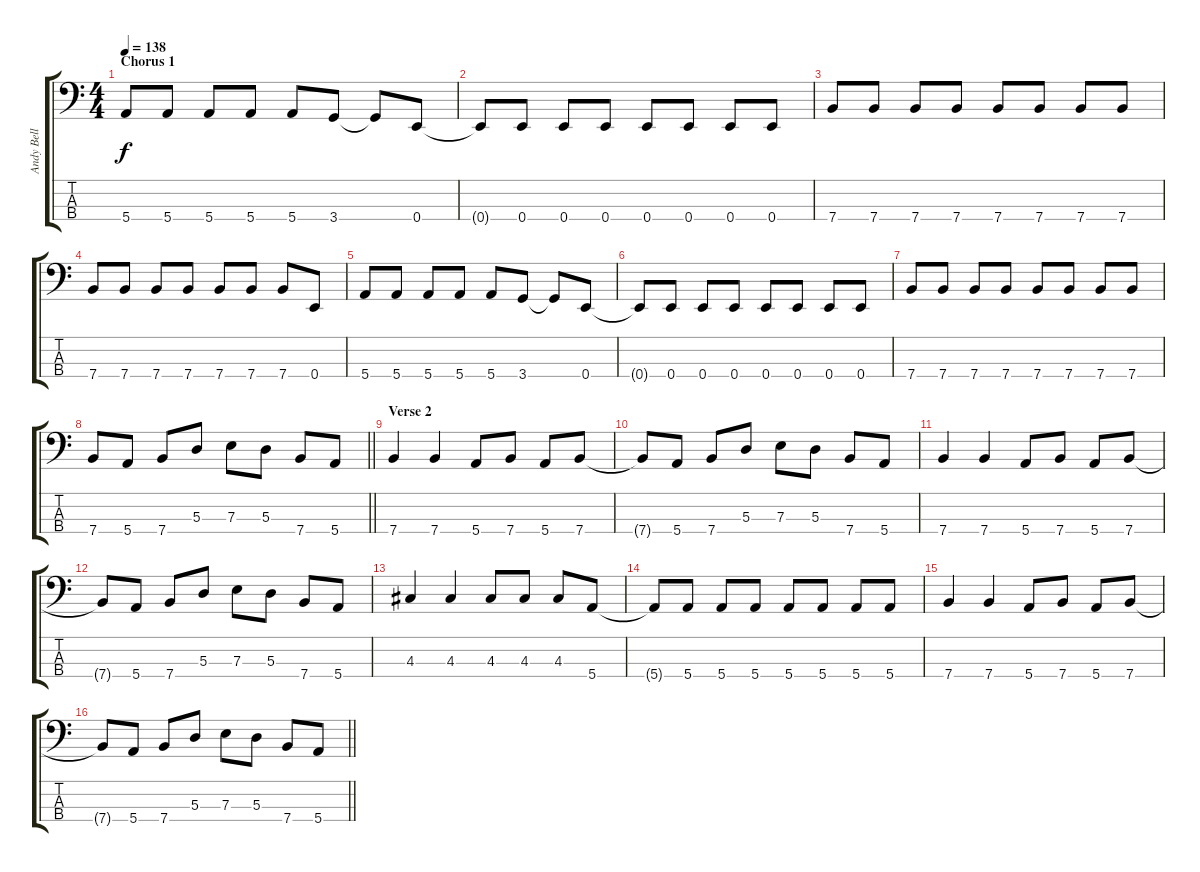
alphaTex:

\track ("Andy Bell" "Andy Bell") {instrument electricbasspick}
\staff {score tabs}
\tuning (G2 D2 A1 E1) {hide}
\ts (4 4)
\section ("" "Chorus 1")
\tempo 138
\clef f4
\ks c
5.4.8{dy f} 5.4.8 5.4.8 5.4.8 5.4.8 3.4.8 3.4{t}.8 0.4.8 |
0.4{t}.8 0.4.8 0.4.8 0.4.8 0.4.8 0.4.8 0.4.8 0.4.8 |
7.4.8 7.4.8 7.4.8 7.4.8 7.4.8 7.4.8 7.4.8 7.4.8 |
7.4.8 7.4.8 7.4.8 7.4.8 7.4.8 7.4.8 7.4.8 0.4.8 |
5.4.8 5.4.8 5.4.8 5.4.8 5.4.8 3.4.8 3.4{t}.8 0.4.8 |
0.4{t}.8 0.4.8 0.4.8 0.4.8 0.4.8 0.4.8 0.4.8 0.4.8 |
7.4.8 7.4.8 7.4.8 7.4.8 7.4.8 7.4.8 7.4.8 7.4.8 |
\barLineRight lightlight
7.4.8 5.4.8 7.4.8 5.3.8 7.3.8 5.3.8 7.4.8 5.4.8 |
\section ("" "Verse 2")
7.4.4 7.4.4 5.4.8 7.4.8 5.4.8 7.4.8 |
7.4{t}.8 5.4.8 7.4.8 5.3.8 7.3.8 5.3.8 7.4.8 5.4.8 |
7.4.4 7.4.4 5.4.8 7.4.8 5.4.8 7.4.8 |
7.4{t}.8 5.4.8 7.4.8 5.3.8 7.3.8 5.3.8 7.4.8 5.4.8 |
4.3.4 4.3.4 4.3.8 4.3.8 4.3.8 5.4.8 |
5.4{t}.8 5.4.8 5.4.8 5.4.8 5.4.8 5.4.8 5.4.8 5.4.8 |
7.4.4 7.4.4 5.4.8 7.4.8 5.4.8 7.4.8 |
\barLineRight lightlight
7.4{t}.8 5.4.8 7.4.8 5.3.8 7.3.8 5.3.8 7.4.8 5.4.8
